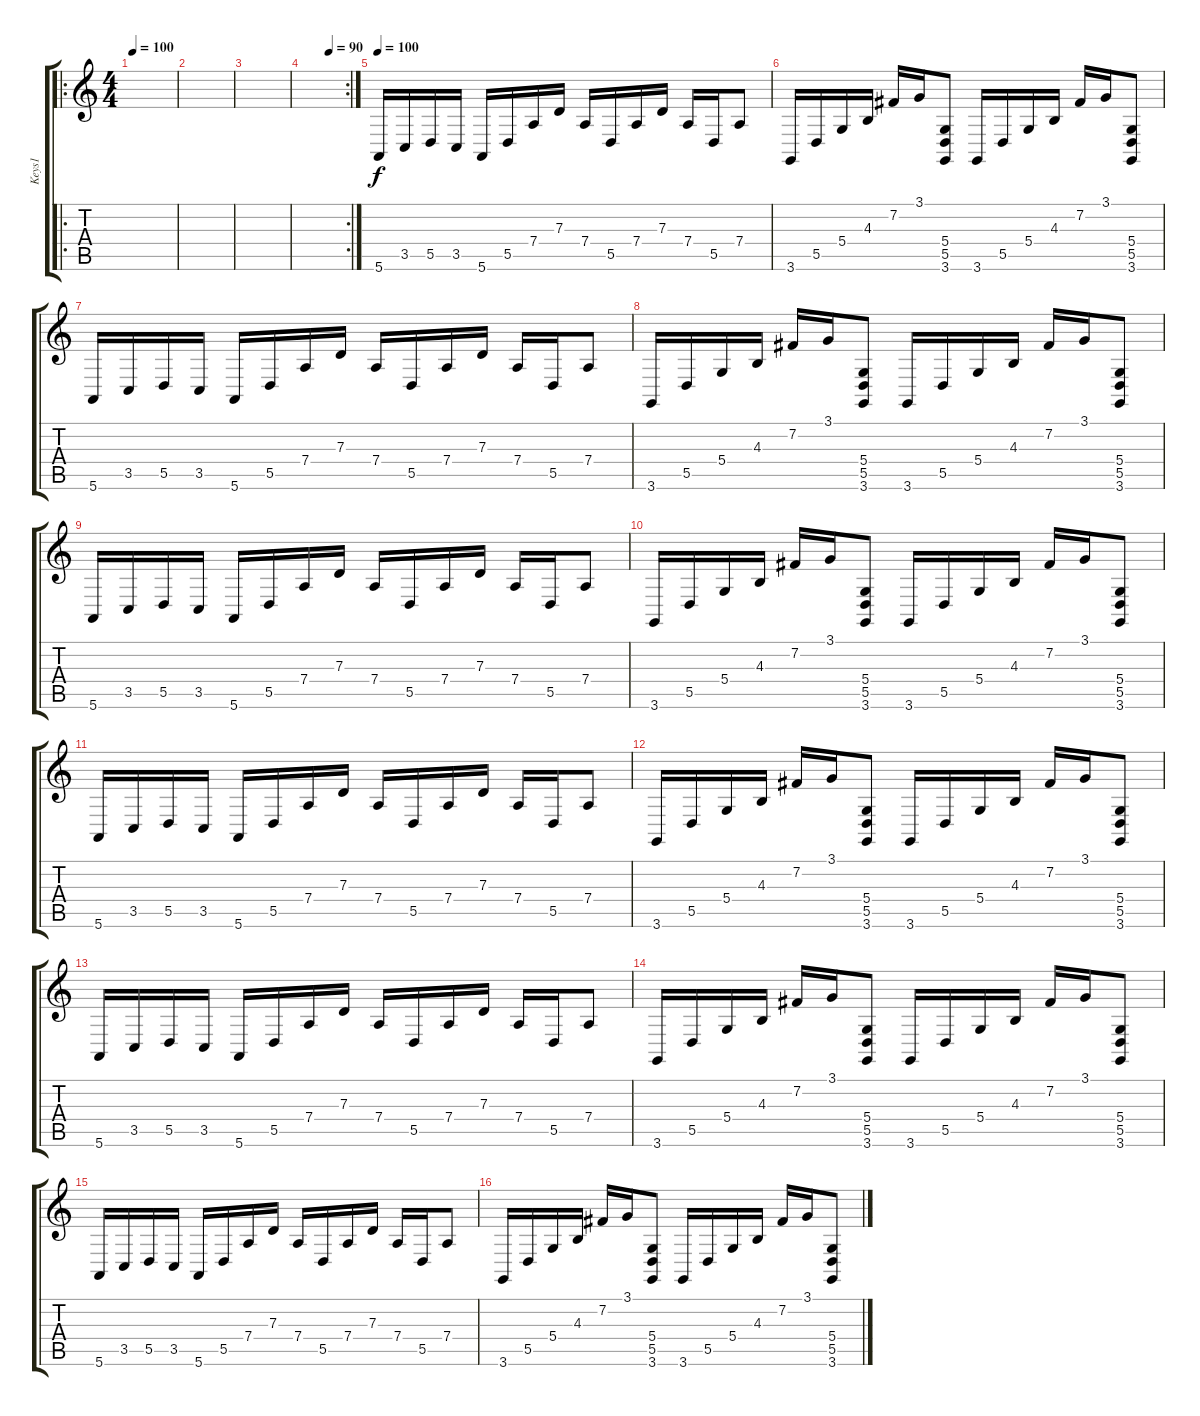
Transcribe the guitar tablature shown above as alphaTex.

\track ("Keys1" "Keys1") {instrument drawbarorgan}
\staff {score tabs}
\tuning (E4 B3 G3 D3 A2 E2) {hide}
\ro
\ts (4 4)
\tempo 100
\clef g2
\ks c
|
|
|
\rc 2
\tempo (90 0.625)
|
\tempo 100
5.6.16 3.5.16 5.5.16 3.5.16 5.6.16 5.5.16 7.4.16 7.3.16 7.4.16 5.5.16 7.4.16 7.3.16 7.4.16 5.5.16 7.4.8 |
3.6.16 5.5.16 5.4.16 4.3.16 7.2.16 3.1.16 (5.4 5.5 3.6).8 3.6.16 5.5.16 5.4.16 4.3.16 7.2.16 3.1.16 (5.4 5.5 3.6).8 |
5.6.16 3.5.16 5.5.16 3.5.16 5.6.16 5.5.16 7.4.16 7.3.16 7.4.16 5.5.16 7.4.16 7.3.16 7.4.16 5.5.16 7.4.8 |
3.6.16 5.5.16 5.4.16 4.3.16 7.2.16 3.1.16 (5.4 5.5 3.6).8 3.6.16 5.5.16 5.4.16 4.3.16 7.2.16 3.1.16 (5.4 5.5 3.6).8 |
5.6.16 3.5.16 5.5.16 3.5.16 5.6.16 5.5.16 7.4.16 7.3.16 7.4.16 5.5.16 7.4.16 7.3.16 7.4.16 5.5.16 7.4.8 |
3.6.16 5.5.16 5.4.16 4.3.16 7.2.16 3.1.16 (5.4 5.5 3.6).8 3.6.16 5.5.16 5.4.16 4.3.16 7.2.16 3.1.16 (5.4 5.5 3.6).8 |
5.6.16 3.5.16 5.5.16 3.5.16 5.6.16 5.5.16 7.4.16 7.3.16 7.4.16 5.5.16 7.4.16 7.3.16 7.4.16 5.5.16 7.4.8 |
3.6.16 5.5.16 5.4.16 4.3.16 7.2.16 3.1.16 (5.4 5.5 3.6).8 3.6.16 5.5.16 5.4.16 4.3.16 7.2.16 3.1.16 (5.4 5.5 3.6).8 |
5.6.16 3.5.16 5.5.16 3.5.16 5.6.16 5.5.16 7.4.16 7.3.16 7.4.16 5.5.16 7.4.16 7.3.16 7.4.16 5.5.16 7.4.8 |
3.6.16 5.5.16 5.4.16 4.3.16 7.2.16 3.1.16 (5.4 5.5 3.6).8 3.6.16 5.5.16 5.4.16 4.3.16 7.2.16 3.1.16 (5.4 5.5 3.6).8 |
5.6.16 3.5.16 5.5.16 3.5.16 5.6.16 5.5.16 7.4.16 7.3.16 7.4.16 5.5.16 7.4.16 7.3.16 7.4.16 5.5.16 7.4.8 |
3.6.16 5.5.16 5.4.16 4.3.16 7.2.16 3.1.16 (5.4 5.5 3.6).8 3.6.16 5.5.16 5.4.16 4.3.16 7.2.16 3.1.16 (5.4 5.5 3.6).8
